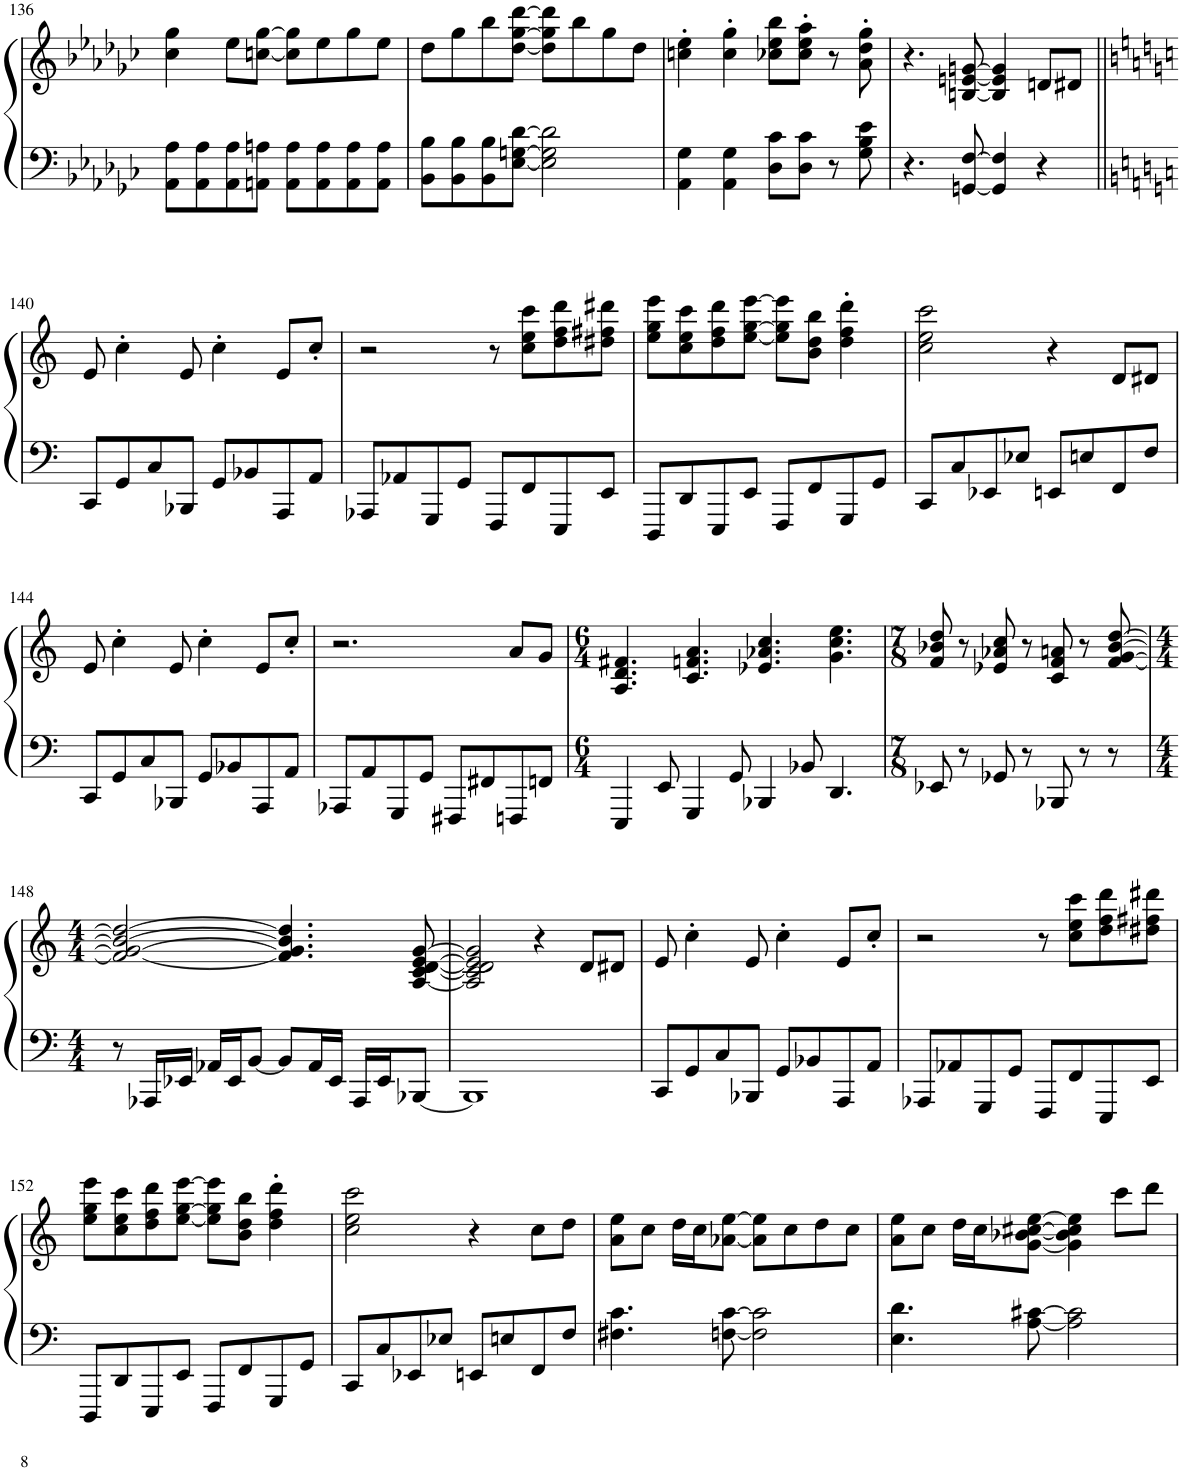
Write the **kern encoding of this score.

**kern	**kern
*part1	*part1
*staff2	*staff1
*I"Piano	*
*I'Pno.	*
!!LO:PB:g=z
*clefF4	*clefG2
*k[b-e-a-d-g-c-]	*k[b-e-a-d-g-c-]
*M4/4	*M4/4
=136	=136
8AA-\ 8A-\L	4cc-\ 4gg-\
8AA-\ 8A-\	.
8AA-\ 8A-\	8ee-\L
8AAn\ 8An\J	[8ccn\ [8gg-\J
8AA\ 8A\L	8cc\] 8gg-\]L
8AA\ 8A\	8ee-\
8AA\ 8A\	8gg-\
8AA\ 8A\J	8ee-\J
=137	=137
8BB-\ 8B-\L	8dd-\L
8BB-\ 8B-\	8gg-\
8BB-\ 8B-\	8bb-\
[8E-\ [8Gn\ [8d-\J	[8dd-\ [8gg-\ [8ddd-\J
2E-\] 2G\] 2d-\]	8dd-\] 8gg-\] 8ddd-\]L
.	8bb-\
.	8gg-\
.	8dd-\J
=138	=138
4AA-\ 4G-\	4ccn\' 4ee-\'
4AA-\ 4G-\	4cc\' 4gg-\'
8D-\ 8c-\L	8cc-X\ 8ee-\ 8bb-\L
8D-\ 8c-\J	8cc-\' 8ee-\' 8aa-\'J
8r	8r
8G-\ 8B-\ 8e-\	8a-\' 8dd-\' 8gg-\'
=139	=139
4.r	4.r
[8GGn/ [8F/	[8Bn/ [8en/ [8gn/
4GG/] 4F/]	4B/] 4e/] 4g/]
4r	8dn/L
.	8d#X/J
!!LO:LB:g=z
=140||	=140||
*k[]	*k[]
8CC/L	8e/
8GG/	4cc'\
8C/	.
8BBB-X/J	8e/
8GG/L	4cc'\
8BB-X/	.
8AAA/	8e/L
8AA/J	8cc'/J
=141	=141
8AAA-X/L	2r
8AA-X/	.
8GGG/	.
8GG/J	.
8FFF/L	8r
8FF/	8cc\ 8ee\ 8ccc\L
8EEE/	8dd\ 8ff\ 8ddd\
8EE/J	8dd#X\ 8ff#X\ 8ddd#X\J
=142	=142
8DDD/L	8ee\ 8gg\ 8eee\L
8DD/	8cc\ 8ee\ 8ccc\
8EEE/	8dd\ 8ff\ 8ddd\
8EE/J	[8ee\ [8gg\ [8eee\J
8FFF/L	8ee\] 8gg\] 8eee\]L
8FF/	8b\ 8dd\ 8bb\J
8GGG/	4dd\' 4ff\' 4ddd\'
8GG/J	.
=143	=143
8CC/L	2cc\ 2ee\ 2ccc\
8C/	.
8EE-X/	.
8E-X/J	.
8EEn/L	4r
8En/	.
8FF/	8d/L
8F/J	8d#X/J
!!LO:LB:g=z
=144	=144
8CC/L	8e/
8GG/	4cc'\
8C/	.
8BBB-X/J	8e/
8GG/L	4cc'\
8BB-X/	.
8AAA/	8e/L
8AA/J	8cc'/J
=145	=145
8AAA-X/L	2.r
8AA/	.
8GGG/	.
8GG/J	.
8FFF#X/L	.
8FF#X/	.
8FFFn/	8a/L
8FFn/J	8g/J
=146	=146
*M6/4	*M6/4
4EEE/	4.A/ 4.d/ 4.f#X/
8EE/	.
4GGG/	4.c/ 4.fn/ 4.a/
8GG/	.
4BBB-X/	4.e-X/ 4.a-X/ 4.cc/
8BB-X/	.
4.DD/	4.g\ 4.cc\ 4.ee\
=147	=147
*M7/8	*M7/8
8EE-X/	8f/ 8b-X/ 8dd/
8r	8r
8GG-X/	8e-X/ 8a-X/ 8cc/
8r	8r
8BBB-X/	8c/ 8f/ 8an/
8r	8r
8r	[8f/ [8g/ [8b-/ [8dd/
!!LO:LB:g=z
=148	=148
*M4/4	*M4/4
8r	2f/_ 2g/_ 2b-/_ 2dd/_
16AAA-X/LL	.
16EE-X/JJ	.
16AA-X/LL	.
16EE-/J	.
[8BB/J	.
8BB/L]	4.f/] 4.g/] 4.b-/] 4.dd/]
16AA-/L	.
16EE-/JJ	.
16AAA-/LL	.
16EE-/J	.
[8BBB-X/J	[8A/ [8c/ [8d/ [8e/ [8g/
=149	=149
1BBB-]	2A/] 2c/] 2d/] 2e/] 2g/]
.	4r
.	8d/L
.	8d#X/J
=150	=150
8CC/L	8e/
8GG/	4cc'\
8C/	.
8BBB-X/J	8e/
8GG/L	4cc'\
8BB-X/	.
8AAA/	8e/L
8AA/J	8cc'/J
=151	=151
8AAA-X/L	2r
8AA-X/	.
8GGG/	.
8GG/J	.
8FFF/L	8r
8FF/	8cc\ 8ee\ 8ccc\L
8EEE/	8dd\ 8ff\ 8ddd\
8EE/J	8dd#X\ 8ff#X\ 8ddd#X\J
!!LO:LB:g=z
=152	=152
8DDD/L	8ee\ 8gg\ 8eee\L
8DD/	8cc\ 8ee\ 8ccc\
8EEE/	8dd\ 8ff\ 8ddd\
8EE/J	[8ee\ [8gg\ [8eee\J
8FFF/L	8ee\] 8gg\] 8eee\]L
8FF/	8b\ 8dd\ 8bb\J
8GGG/	4dd\' 4ff\' 4ddd\'
8GG/J	.
=153	=153
8CC/L	2cc\ 2ee\ 2ccc\
8C/	.
8EE-X/	.
8E-X/J	.
8EEn/L	4r
8En/	.
8FF/	8cc\L
8F/J	8dd\J
=154	=154
4.F#X\ 4.c\	8a\ 8ee\L
.	8cc\J
.	16dd\LL
.	16cc\J
[8Fn\ [8c\	[8a-X\ [8ee\J
2F\] 2c\]	8a-\] 8ee\]L
.	8cc\
.	8dd\
.	8cc\J
=155	=155
4.E\ 4.d\	8a\ 8ee\L
.	8cc\J
.	16dd\LL
.	16cc\J
[8A\ [8c#X\	[8g\ [8b-X\ [8cc#X\ [8ee\J
2A\] 2c#\]	4g\] 4b-\] 4cc#\] 4ee\]
.	8ccc\L
.	8ddd\J
=	=
*-	*-
